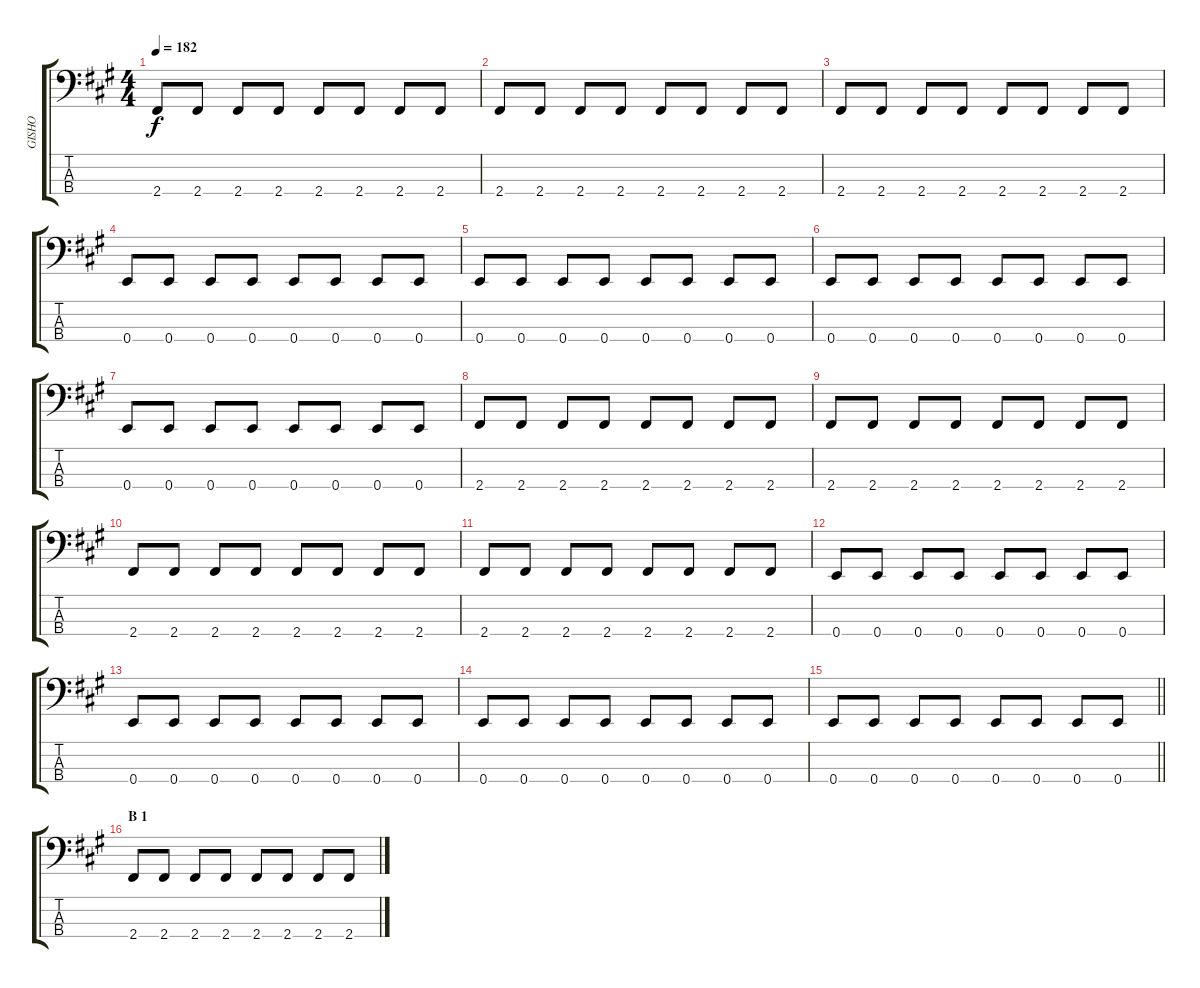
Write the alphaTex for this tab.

\track ("GISHO" "GISHO") {instrument electricbasspick}
\staff {score tabs}
\tuning (G2 D2 A1 E1) {hide}
\ts (4 4)
\tempo 182
\clef f4
\ks a
2.4.8{dy f} 2.4.8 2.4.8 2.4.8 2.4.8 2.4.8 2.4.8 2.4.8 |
2.4.8 2.4.8 2.4.8 2.4.8 2.4.8 2.4.8 2.4.8 2.4.8 |
2.4.8 2.4.8 2.4.8 2.4.8 2.4.8 2.4.8 2.4.8 2.4.8 |
0.4.8 0.4.8 0.4.8 0.4.8 0.4.8 0.4.8 0.4.8 0.4.8 |
0.4.8 0.4.8 0.4.8 0.4.8 0.4.8 0.4.8 0.4.8 0.4.8 |
0.4.8 0.4.8 0.4.8 0.4.8 0.4.8 0.4.8 0.4.8 0.4.8 |
0.4.8 0.4.8 0.4.8 0.4.8 0.4.8 0.4.8 0.4.8 0.4.8 |
2.4.8 2.4.8 2.4.8 2.4.8 2.4.8 2.4.8 2.4.8 2.4.8 |
2.4.8 2.4.8 2.4.8 2.4.8 2.4.8 2.4.8 2.4.8 2.4.8 |
2.4.8 2.4.8 2.4.8 2.4.8 2.4.8 2.4.8 2.4.8 2.4.8 |
2.4.8 2.4.8 2.4.8 2.4.8 2.4.8 2.4.8 2.4.8 2.4.8 |
0.4.8 0.4.8 0.4.8 0.4.8 0.4.8 0.4.8 0.4.8 0.4.8 |
0.4.8 0.4.8 0.4.8 0.4.8 0.4.8 0.4.8 0.4.8 0.4.8 |
0.4.8 0.4.8 0.4.8 0.4.8 0.4.8 0.4.8 0.4.8 0.4.8 |
\barLineRight lightlight
0.4.8 0.4.8 0.4.8 0.4.8 0.4.8 0.4.8 0.4.8 0.4.8 |
\section ("" "B 1")
2.4.8 2.4.8 2.4.8 2.4.8 2.4.8 2.4.8 2.4.8 2.4.8
